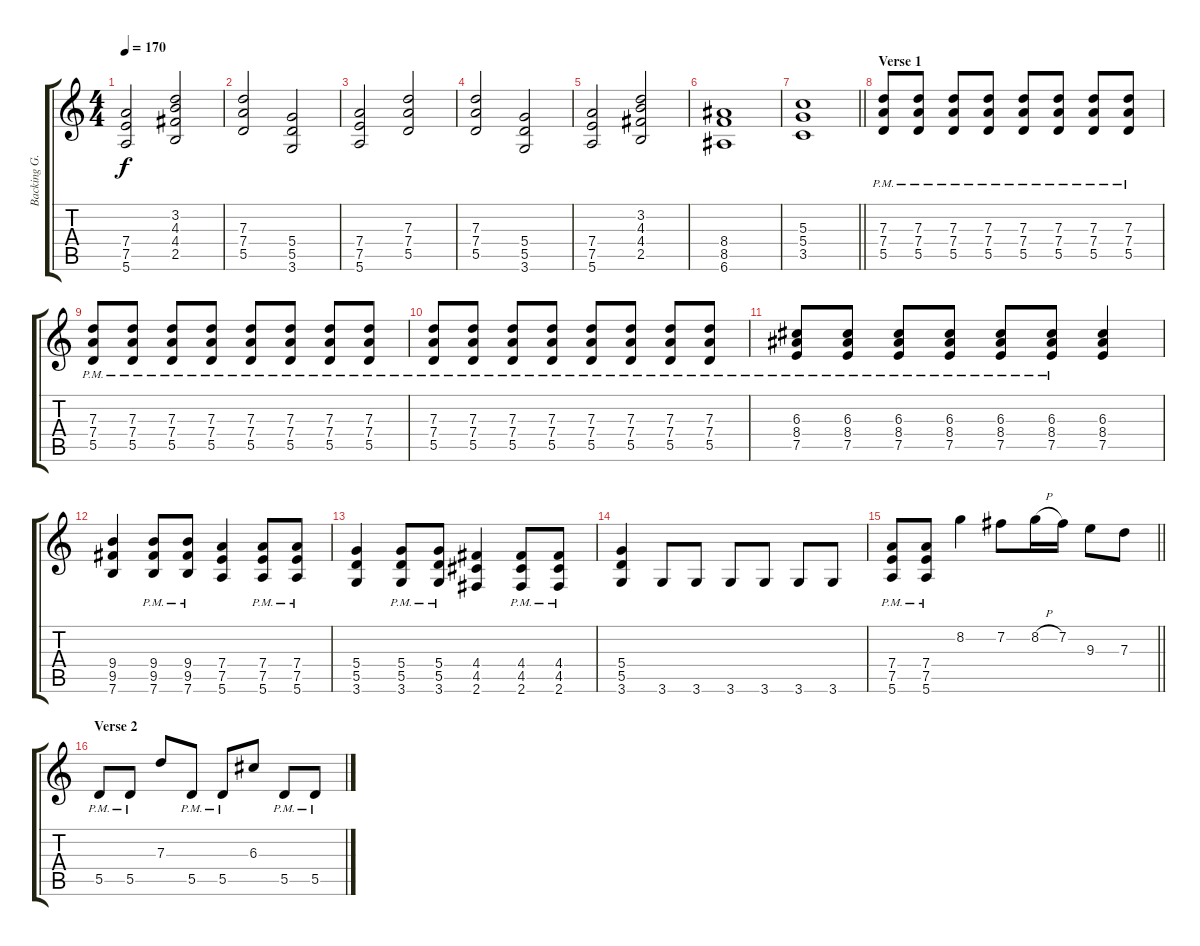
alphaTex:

\track ("Backing G. 1" "Backing G.") {instrument overdrivenguitar}
\staff {score tabs}
\tuning (E4 B3 G3 D3 A2 E2) {hide}
\ts (4 4)
\tempo 170
\clef g2
\ks c
(7.4 7.5 5.6).2{dy f} (3.2 4.3 4.4 2.5).2 |
(7.3 7.4 5.5).2 (5.4 5.5 3.6).2 |
(7.4 7.5 5.6).2 (7.3 7.4 5.5).2 |
(7.3 7.4 5.5).2 (5.4 5.5 3.6).2 |
(7.4 7.5 5.6).2 (3.2 4.3 4.4 2.5).2 |
(8.4 8.5 6.6).1 |
\barLineRight lightlight
(5.3 5.4 3.5).1 |
\section ("" "Verse 1")
(7.3{pm} 7.4{pm} 5.5{pm}).8 (7.3{pm} 7.4{pm} 5.5{pm}).8 (7.3{pm} 7.4{pm} 5.5{pm}).8 (7.3{pm} 7.4{pm} 5.5{pm}).8 (7.3{pm} 7.4{pm} 5.5{pm}).8 (7.3{pm} 7.4{pm} 5.5{pm}).8 (7.3{pm} 7.4{pm} 5.5{pm}).8 (7.3{pm} 7.4{pm} 5.5{pm}).8 |
(7.3{pm} 7.4{pm} 5.5{pm}).8 (7.3{pm} 7.4{pm} 5.5{pm}).8 (7.3{pm} 7.4{pm} 5.5{pm}).8 (7.3{pm} 7.4{pm} 5.5{pm}).8 (7.3{pm} 7.4{pm} 5.5{pm}).8 (7.3{pm} 7.4{pm} 5.5{pm}).8 (7.3{pm} 7.4{pm} 5.5{pm}).8 (7.3{pm} 7.4{pm} 5.5{pm}).8 |
(7.3{pm} 7.4{pm} 5.5{pm}).8 (7.3{pm} 7.4{pm} 5.5{pm}).8 (7.3{pm} 7.4{pm} 5.5{pm}).8 (7.3{pm} 7.4{pm} 5.5{pm}).8 (7.3{pm} 7.4{pm} 5.5{pm}).8 (7.3{pm} 7.4{pm} 5.5{pm}).8 (7.3{pm} 7.4{pm} 5.5{pm}).8 (7.3{pm} 7.4{pm} 5.5{pm}).8 |
(6.3 8.4 7.5{pm}).8 (6.3 8.4 7.5{pm}).8 (6.3 8.4 7.5{pm}).8 (6.3 8.4 7.5{pm}).8 (6.3 8.4 7.5{pm}).8 (6.3 8.4 7.5{pm}).8 (6.3 8.4 7.5).4 |
(9.4 9.5 7.6).4 (9.4{pm} 9.5{pm} 7.6{pm}).8 (9.4{pm} 9.5{pm} 7.6{pm}).8 (7.4 7.5 5.6).4 (7.4{pm} 7.5{pm} 5.6{pm}).8 (7.4{pm} 7.5{pm} 5.6{pm}).8 |
(5.4 5.5 3.6).4 (5.4{pm} 5.5{pm} 3.6{pm}).8 (5.4{pm} 5.5{pm} 3.6{pm}).8 (4.4 4.5 2.6).4 (4.4{pm} 4.5{pm} 2.6{pm}).8 (4.4{pm} 4.5{pm} 2.6{pm}).8 |
(5.4 5.5 3.6).4 3.6.8 3.6.8 3.6.8 3.6.8 3.6.8 3.6.8 |
\barLineRight lightlight
(7.4 7.5 5.6{pm}).8 (7.4 7.5 5.6{pm}).8 8.2.4 7.2.8 8.2{h}.16 7.2.16 9.3.8 7.3.8 |
\section ("" "Verse 2")
5.5{pm}.8 5.5{pm}.8 7.3.8 5.5{pm}.8 5.5{pm}.8 6.3.8 5.5{pm}.8 5.5{pm}.8
